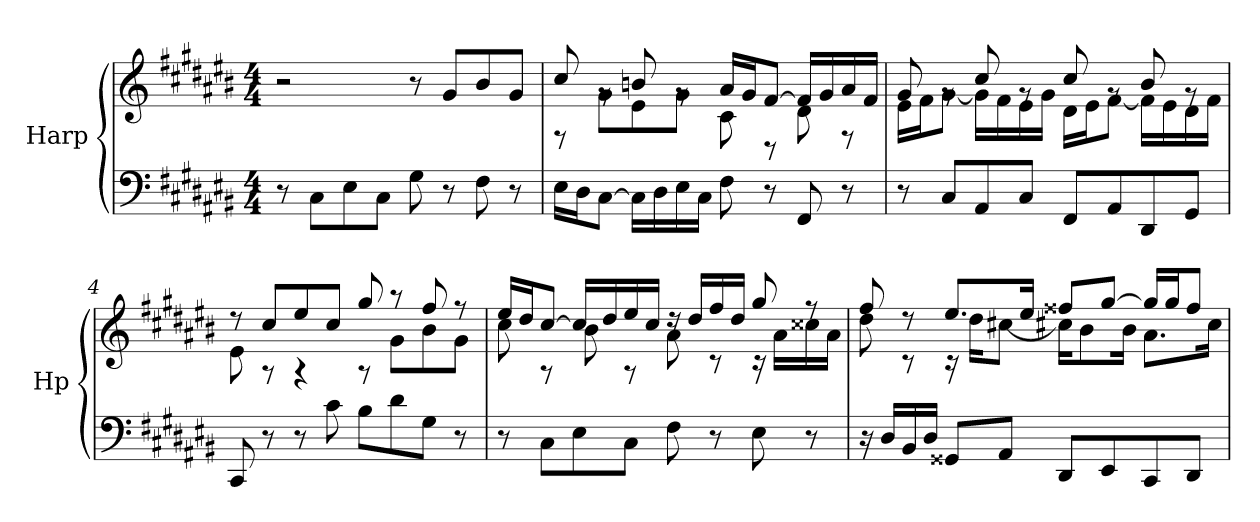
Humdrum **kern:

**kern	**kern
*part1	*part1
*staff2	*staff1
*I"Harp	*
*I'Hp	*
*clefF4	*clefG2
*k[f#c#g#d#a#e#b#]	*k[f#c#g#d#a#e#b#]
*M4/4	*M4/4
=1	=1
8r	2r
8C#\L	.
8E#\	.
8C#\J	.
8G#\	8r
8r	8g#/L
8F#\	8b#/
8r	8g#/J
=2	=2
*	*^
16E#\LL	8cc#/	8rF
16D#\J	.	.
[8C#\J	8rg	8g#\L
16C#\LL]	8bn/	8e#\
16D#\	.	.
16E#\	8rg	8g#\J
16C#\JJ	.	.
8F#\	16a#/LL	8c#\
.	16g#/J	.
8r	[8f#/J	8rD
8FF#/	16f#/LL]	8d#\
.	16g#/	.
8r	16a#/	8rF
.	16f#/JJ	.
=3	=3	=3
8r	8g#/	16e#\LL
.	.	16f#\J
8C#/L	8rg	[8g#\J
8AA#/	8cc#/	16g#\LL]
.	.	16f#\
8C#/J	8rg	16e#\
.	.	16g#\JJ
8FF#/L	8cc#/	16d#\LL
.	.	16e#\J
8AA#/	8rg	[8f#\J
8DD#/	8b#/	16f#\LL]
.	.	16e#\
8GG#/J	8rg	16d#\
.	.	16f#\JJ
!!LO:LB:g=z	!!
=4	=4	=4
8CC#/	8r	8e#\
8r	8cc#/L	8rA
8r	8ee#/	4rA
8c#\	8cc#/J	.
8B#\L	8gg#/	8rA
8d#\	8r	8g#\L
8G#\J	8ff#/	8b#\
8r	8r	8g#\J
=5	=5	=5
8r	16ee#/LL	8cc#\
.	16dd#/J	.
8C#\L	[8cc#/J	8rA
8E#\	16cc#/LL]	8b#\
.	16dd#/	.
8C#\J	16ee#/	8rA
.	16cc#/JJ	.
8F#\	16rdd	8a#\
.	16dd#/LL	.
8r	16ff#/	8rc
.	16dd#/JJ	.
8E#\	8gg#/	16rc
.	.	16a#\LL
8r	8rff	16cc##X\
.	.	16a#\JJ
!!LO:LB:g=z	!!
=6	=6	=6
16r	8ff#/	8dd#\
16D#/LL	.	.
16BB#/	8rdd	8rc
16D#/JJ	.	.
8GG##X/L	8.ee#/L	16rc
.	.	16dd#\KL
8AA#/J	.	[8cc#X\J
.	16ee#/Jk	.
8DD#/L	8ff##X/L	16cc#X\KL]
.	.	8b#\
8EE#/	[8gg#/J	.
.	.	16b#\Jk
8CC#/	16gg#/LL]	8.a#\L
.	16gg#/J	.
8DD#/J	8ff##/J	.
.	.	16cc#\Jk
*	*v	*v
=	=
*-	*-
